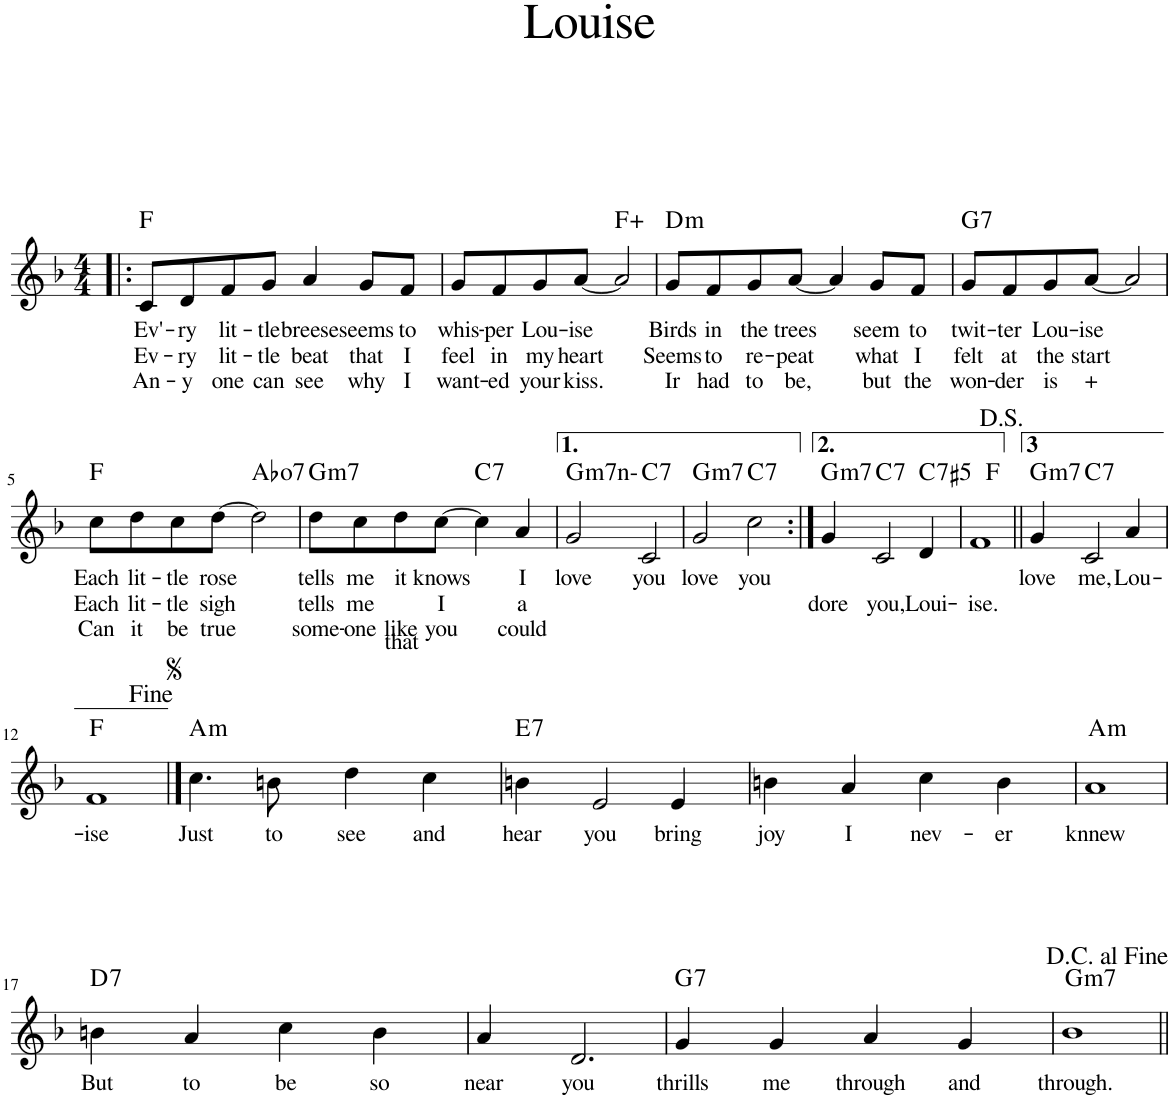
**kern	**text	**text	**text	**harte
*part1	*part1	*part1	*part1	*part1
*staff1	*staff1	*staff1	*staff1	*
*I"Piano	*	*	*	*
*I'Pno.	*	*	*	*
*clefG2	*	*	*	*
*k[b-]	*	*	*	*
*M4/4	*	*	*	*
=1!|:	=1!|:	=1!|:	=1!|:	=1!|:
!	!LO:LY:b	!LO:LY:b	!LO:LY:b	!
8c/L	Ev'-	Ev-	An-	F:maj
!	!LO:LY:b	!LO:LY:b	!LO:LY:b	!
8d/	-ry	-ry	-y	.
!	!LO:LY:b	!LO:LY:b	!LO:LY:b	!
8f/	lit-	lit-	one	.
!	!LO:LY:b	!LO:LY:b	!LO:LY:b	!
8g/J	-tle	-tle	can	.
!	!LO:LY:b	!LO:LY:b	!LO:LY:b	!
4a/	breese	beat	see	.
!	!LO:LY:b	!LO:LY:b	!LO:LY:b	!
8g/L	seems	that	why	.
!	!LO:LY:b	!LO:LY:b	!LO:LY:b	!
8f/J	to	I	I	.
=2	=2	=2	=2	=2
!	!LO:LY:b	!LO:LY:b	!LO:LY:b	!
8g/L	whis-	feel	want-	.
!	!LO:LY:b	!LO:LY:b	!LO:LY:b	!
8f/	-per	in	-ed	.
!	!LO:LY:b	!LO:LY:b	!LO:LY:b	!
8g/	Lou-	my	your	.
!	!LO:LY:b	!LO:LY:b	!LO:LY:b	!
[8a/J	-ise	heart	kiss.	.
2a/]	.	.	.	F:aug
=3	=3	=3	=3	=3
!	!LO:LY:b	!LO:LY:b	!LO:LY:b	!LO:H:kt=m
8g/L	Birds	Seems	Ir	D:min
!	!LO:LY:b	!LO:LY:b	!LO:LY:b	!
8f/	in	to	had	.
!	!LO:LY:b	!LO:LY:b	!LO:LY:b	!
8g/	the	re-	to	.
!	!LO:LY:b	!LO:LY:b	!LO:LY:b	!
[8a/J	trees	-peat	be,	.
4a/]	.	.	.	.
!	!LO:LY:b	!LO:LY:b	!LO:LY:b	!
8g/L	seem	what	but	.
!	!LO:LY:b	!LO:LY:b	!LO:LY:b	!
8f/J	to	I	the	.
=4	=4	=4	=4	=4
!	!LO:LY:b	!LO:LY:b	!LO:LY:b	!LO:H:kt=7
8g/L	twit-	felt	won-	G:7
!	!LO:LY:b	!LO:LY:b	!LO:LY:b	!
8f/	-ter	at	-der	.
!	!LO:LY:b	!LO:LY:b	!LO:LY:b	!
8g/	Lou-	the	is	.
!	!LO:LY:b	!LO:LY:b	!LO:LY:b	!
[8a/J	-ise	start	+	.
2a/]	.	.	.	.
!!LO:LB:g=z
=5	=5	=5	=5	=5
!	!LO:LY:b	!LO:LY:b	!LO:LY:b	!
8cc\L	Each	Each	Can	F:maj
!	!LO:LY:b	!LO:LY:b	!LO:LY:b	!
8dd\	lit-	lit-	it	.
!	!LO:LY:b	!LO:LY:b	!LO:LY:b	!
8cc\	-tle	-tle	be	.
!	!LO:LY:b	!LO:LY:b	!LO:LY:b	!
[8dd\J	rose	sigh	true	.
!	!	!	!	!LO:H:kt=7
2dd\]	.	.	.	Ab:dim7
=6	=6	=6	=6	=6
!	!LO:LY:b	!LO:LY:b	!LO:LY:b	!LO:H:kt=m7
8dd\L	tells	tells	some-	G:min7
!	!LO:LY:b	!LO:LY:b	!LO:LY:b	!
8cc\	me	me	-one	.
!	!LO:LY:b	!LO:LY:b	!LO:LY:b	!
8dd\	it	that	like	.
!	!LO:LY:b	!LO:LY:b	!LO:LY:b	!
[8cc\J	knows	I	you	.
!	!	!	!	!LO:H:kt=7
4cc\]	.	.	.	C:7
!	!LO:LY:b	!LO:LY:b	!LO:LY:b	!
4a/	I	a	could	.
=7	=7	=7	=7	=7
!	!LO:LY:b	!	!	!LO:H:kt=m7
2g/	love	.	.	G:min7
!	!LO:LY:b	!	!	!LO:H:kt=7
2c/	you	.	.	C:7
=8	=8	=8	=8	=8
!	!LO:LY:b	!	!	!LO:H:kt=m7
2g/	love	.	.	G:min7
!	!LO:LY:b	!	!	!LO:H:kt=7
2cc\	you	.	.	C:7
=9:|!	=9:|!	=9:|!	=9:|!	=9:|!
!	!	!LO:LY:b	!	!LO:H:kt=m7
4g/	.	dore	.	G:min7
!	!	!LO:LY:b	!	!LO:H:kt=7
2c/	.	you,	.	C:7
!	!	!LO:LY:b	!	!LO:H:kt=7
4d/	.	Loui-	.	C:(3,#5,b7)
=10	=10	=10	=10	=10
!	!	!LO:LY:b	!	!
1f	.	-ise.	.	F:maj
=11||	=11||	=11||	=11||	=11||
!	!LO:LY:b	!	!	!LO:H:kt=m7
4g/	love	.	.	G:min7
!	!LO:LY:b	!	!	!LO:H:kt=7
2c/	me,	.	.	C:7
!	!LO:LY:b	!	!	!
4a/	Lou-	.	.	.
!!LO:LB:g=z
=12	=12	=12	=12	=12
!	!LO:LY:b	!	!	!
1f	-ise	.	.	F:maj
==13	==13	==13	==13	==13
!	!LO:LY:b	!	!	!LO:H:kt=m
4.cc\	Just	.	.	A:min
!	!LO:LY:b	!	!	!
8bn\	to	.	.	.
!	!LO:LY:b	!	!	!
4dd\	see	.	.	.
!	!LO:LY:b	!	!	!
4cc\	and	.	.	.
=14	=14	=14	=14	=14
!	!LO:LY:b	!	!	!LO:H:kt=7
4bn\	hear	.	.	E:7
!	!LO:LY:b	!	!	!
2e/	you	.	.	.
!	!LO:LY:b	!	!	!
4e/	bring	.	.	.
=15	=15	=15	=15	=15
!	!LO:LY:b	!	!	!
4bn\	joy	.	.	.
!	!LO:LY:b	!	!	!
4a/	I	.	.	.
!	!LO:LY:b	!	!	!
4cc\	nev-	.	.	.
!	!LO:LY:b	!	!	!
4b\	-er	.	.	.
=16	=16	=16	=16	=16
!	!LO:LY:b	!	!	!LO:H:kt=m
1a	knnew	.	.	A:min
!!LO:LB:g=z
=17	=17	=17	=17	=17
!	!LO:LY:b	!	!	!LO:H:kt=7
4bn\	But	.	.	D:7
!	!LO:LY:b	!	!	!
4a/	to	.	.	.
!	!LO:LY:b	!	!	!
4cc\	be	.	.	.
!	!LO:LY:b	!	!	!
4b\	so	.	.	.
=18	=18	=18	=18	=18
!	!LO:LY:b	!	!	!
4a/	near	.	.	.
!	!LO:LY:b	!	!	!
2.d/	you	.	.	.
=19	=19	=19	=19	=19
!	!LO:LY:b	!	!	!LO:H:kt=7
4g/	thrills	.	.	G:7
!	!LO:LY:b	!	!	!
4g/	me	.	.	.
!	!LO:LY:b	!	!	!
4a/	through	.	.	.
!	!LO:LY:b	!	!	!
4g/	and	.	.	.
=20	=20	=20	=20	=20
!	!LO:LY:b	!	!	!LO:H:kt=m7
1b-	through.	.	.	G:min7
=||	=||	=||	=||	=||
*-	*-	*-	*-	*-
